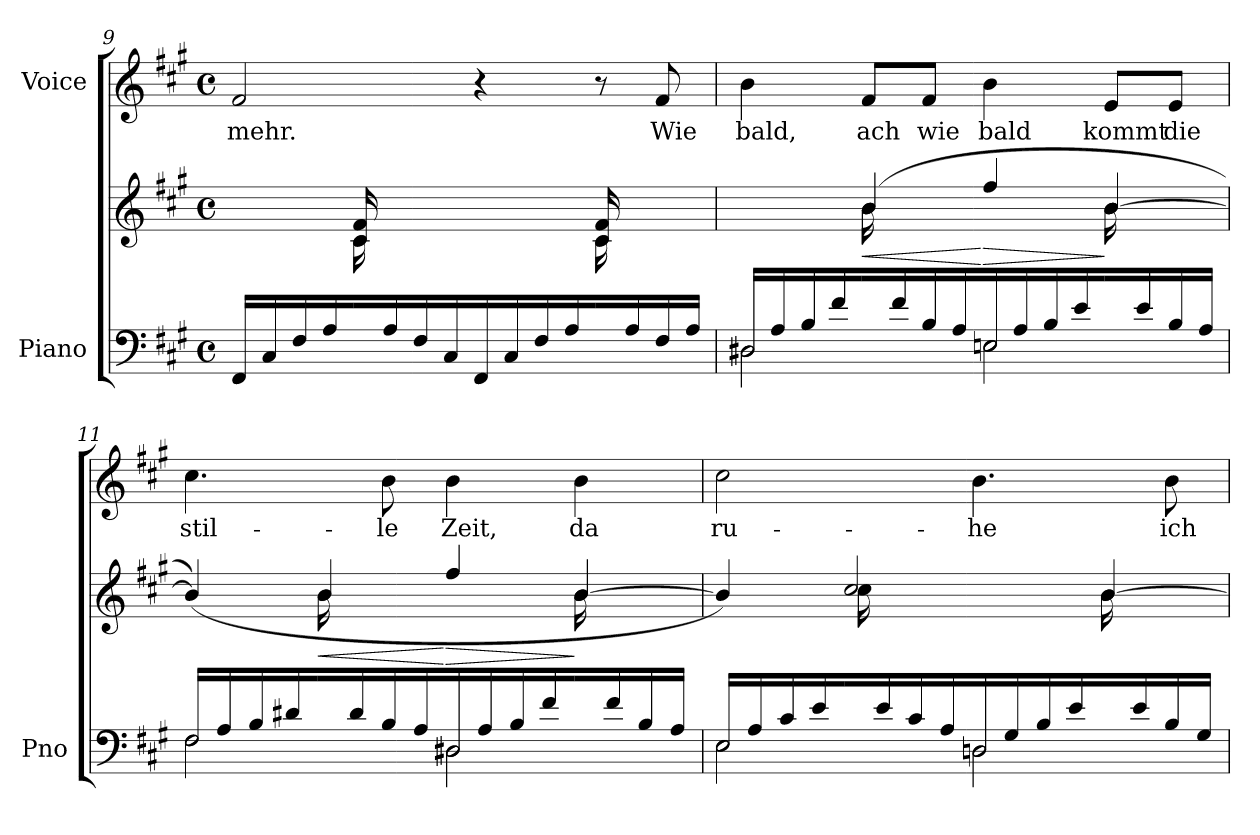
**kern	**kern	**dynam	**kern	**text
*part2	*part2	*part2	*part1	*part1
*staff3	*staff2	*staff2/3	*staff1	*staff1
*I"Piano	*	*	*I"Voice	*
*I'Pno	*	*	*	*
*clefF4	*clefG2	*	*clefG2	*
*k[f#c#g#]	*k[f#c#g#]	*	*k[f#c#g#]	*
*M4/4	*M4/4	*	*M4/4	*
*met(c)	*met(c)	*	*met(c)	*
=9	=9	=9	=9	=9
*	*^	*	*	*
16FF#/LL	4ryy	4ryy	.	2f#/	mehr.
16C#/	.	.	.	.	.
16F#/	.	.	.	.	.
16A/JJ	.	.	.	.	.
16ryy	16c#/ 16f#/	(16c#\LL	.	.	.
16A/	16ryy	4..ryy	.	.	.
16F#/	8ryy	.	.	.	.
16C#/JJ)	.	.	.	.	.
16FF#/LL	4ryy	.	.	4r	.
16C#/	.	.	.	.	.
16F#/	.	.	.	.	.
16A/JJ	.	.	.	.	.
16ryy	16c#/ 16f#/	(16c#\LL	.	8r	.
16A/	16ryy	8.ryy	.	.	.
16F#/	8ryy	.	.	8f#/	Wie
16A/JJ)	.	.	.	.	.
=10	=10	=10	=10	=10	=10
*^	*	*	*	*	*
!LO:N:head=open	!LO:N:head=open	!	!	!	!	!
16D#X/LL	4D#\	4ryy	4ryy	.	4b\	bald,
16A/	.	.	.	.	.	.
16B/	.	.	.	.	.	.
16f#/JJ	.	.	.	.	.	.
!	!	!	!	!LO:HP:b	!	!
16ryy	4ryy	(4b/	(16b\LL	<	8f#/L	ach
16f#/	.	.	4..ryy	.	.	.
16B/	.	.	.	.	8f#/J	wie
16A/JJ)	.	.	.	.	.	.
!LO:N:head=open	!LO:N:head=open	!	!	!LO:HP:n=1:b	!	!
16E/LL	4En\	4ff#/	.	[ >	4b\	bald
16A/	.	.	.	.	.	.
16B/	.	.	.	.	.	.
16e/JJ	.	.	.	.	.	.
16ryy	4ryy	[4b/	(16b\LL	]	8e/L	kommt
16e/	.	.	8.ryy	.	.	.
16B/	.	.	.	.	8e/J	die
16A/JJ)	.	.	.	.	.	.
=11	=11	=11	=11	=11	=11	=11
!LO:N:head=open	!LO:N:head=open	!	!	!	!	!
16F#/LL	4F#\	(4b/])	4ryy	.	4.cc#\	stil-
16A/	.	.	.	.	.	.
16B/	.	.	.	.	.	.
16d#X/JJ	.	.	.	.	.	.
!	!	!	!	!LO:HP:b	!	!
16ryy	4ryy	4b/	(16b\LL	<	.	.
16d#/	.	.	4..ryy	.	.	.
16B/	.	.	.	.	8b\	-le
16A/JJ)	.	.	.	.	.	.
!LO:N:head=open	!LO:N:head=open	!	!	!LO:HP:n=1:b	!	!
16D#X/LL	4D#\	4ff#/	.	[ >	4b\	Zeit,
16A/	.	.	.	.	.	.
16B/	.	.	.	.	.	.
16f#/JJ	.	.	.	.	.	.
16ryy	4ryy	[4b/	(16b\LL	]	4b\	da
16f#/	.	.	8.ryy	.	.	.
16B/	.	.	.	.	.	.
16A/JJ)	.	.	.	.	.	.
=12	=12	=12	=12	=12	=12	=12
!LO:N:head=open	!LO:N:head=open	!	!	!	!	!
16E/LL	4E\	4b/])	4ryy	.	2cc#\	ru-
16A/	.	.	.	.	.	.
16c#/	.	.	.	.	.	.
16e/JJ	.	.	.	.	.	.
16ryy	4ryy	2cc#/	(16cc#\LL	.	.	.
16e/	.	.	4..ryy	.	.	.
16c#/	.	.	.	.	.	.
16A/JJ)	.	.	.	.	.	.
!LO:N:head=open	!LO:N:head=open	!	!	!	!	!
16D/LL	4Dn\	.	.	.	4.b\	-he
16G#/	.	.	.	.	.	.
16B/	.	.	.	.	.	.
16e/JJ	.	.	.	.	.	.
16ryy	4ryy	([4b/	(16b\LL	.	.	.
16e/	.	.	8.ryy	.	.	.
16B/	.	.	.	.	8b\	ich
16G#/JJ)	.	.	.	.	.	.
*v	*v	*	*	*	*	*
*	*v	*v	*	*	*
=	=	=	=	=
*-	*-	*-	*-	*-
